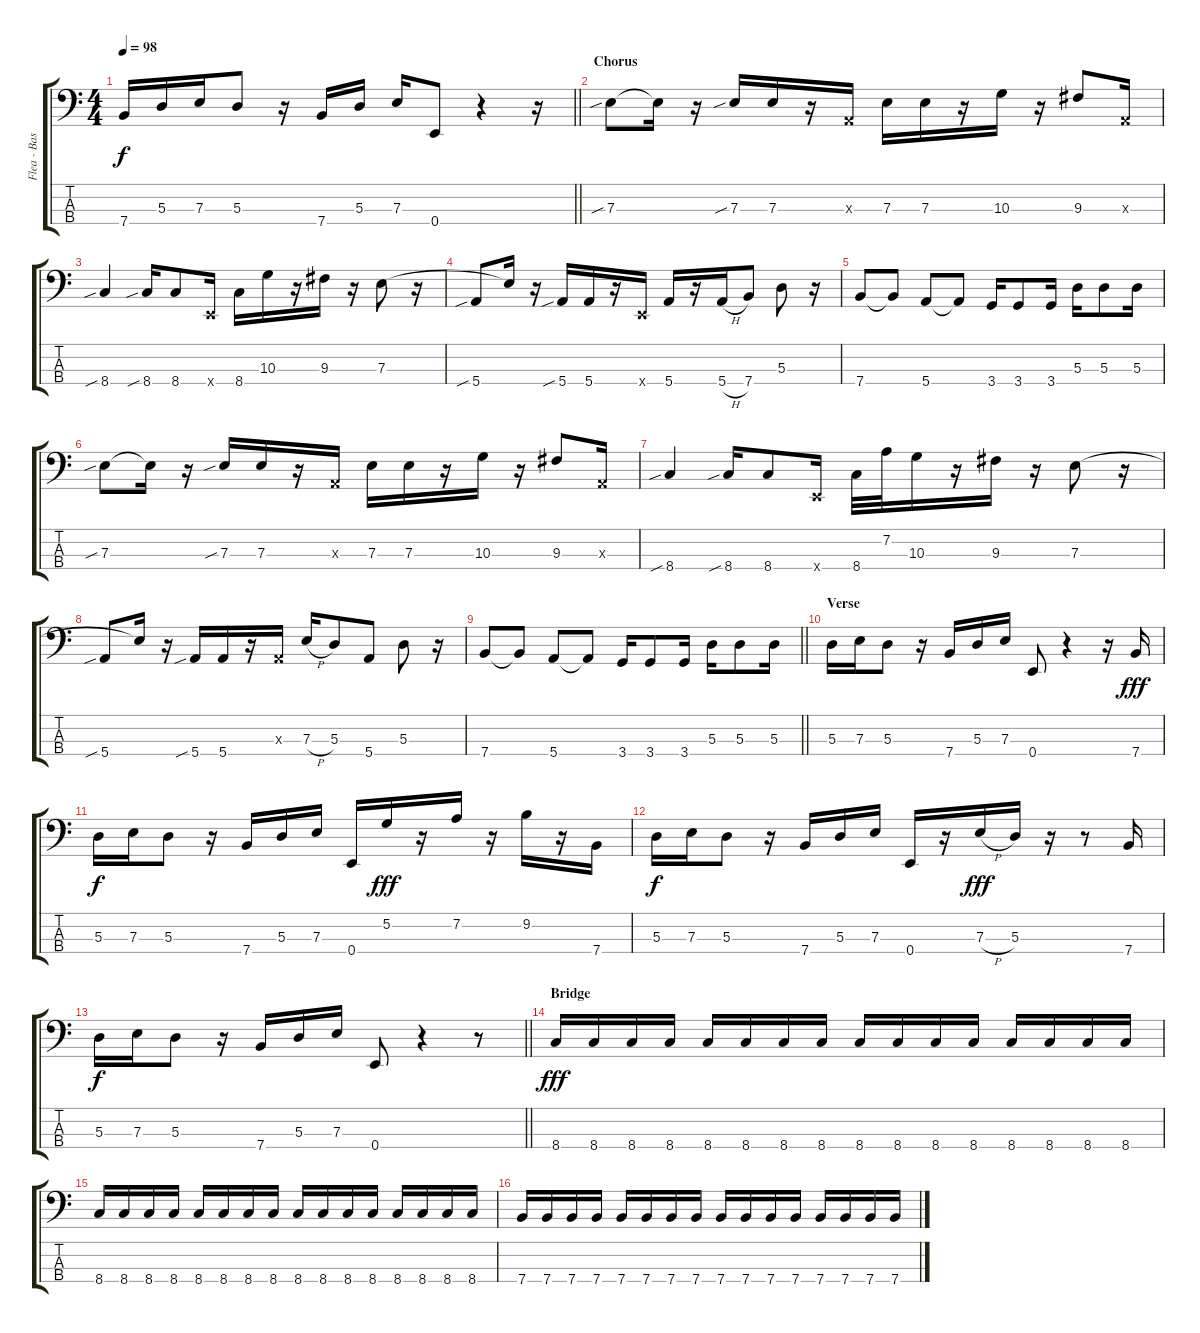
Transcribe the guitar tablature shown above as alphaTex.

\track ("Flea - Bass" "Flea - Bas") {instrument electricbassfinger}
\staff {score tabs}
\tuning (G2 D2 A1 E1) {hide}
\ts (4 4)
\tempo 98
\clef f4
\barLineRight lightlight
\ks c
7.4.16{dy f} 5.3.16 7.3.16 5.3.8 r.16 7.4.16 5.3.16 7.3.16 0.4.8 r.4 r.16 |
\section ("" "Chorus")
7.3{sib}.8 7.3{t}.16 r.16 7.3{sib}.16 7.3.16 r.16 0.3{x}.16 7.3.16 7.3.16 r.16 10.3.16 r.16 9.3.8 0.3{x}.16 |
8.4{sib}.4 8.4{sib}.16 8.4.8 0.4{x}.16 8.4.16 10.3.16 r.16 9.3.16 r.16 7.3.8 r.16 |
5.4{sib}.8 7.3{t}.16 r.16 5.4{sib}.16 5.4.16 r.16 0.4{x}.16 5.4.16 r.16 5.4{h}.16 7.4.8 5.3.8 r.16 |
7.4.8 7.4{t}.8 5.4.8 5.4{t}.8 3.4.16 3.4.8 3.4.16 5.3.16 5.3.8 5.3.16 |
7.3{sib}.8 7.3{t}.16 r.16 7.3{sib}.16 7.3.16 r.16 0.3{x}.16 7.3.16 7.3.16 r.16 10.3.16 r.16 9.3.8 0.3{x}.16 |
8.4{sib}.4 8.4{sib}.16 8.4.8 0.4{x}.16 8.4.32 7.2.32 10.3.16 r.16 9.3.16 r.16 7.3.8 r.16 |
5.4{sib}.8 7.3{t}.16 r.16 5.4{sib}.16 5.4.16 r.16 0.3{x}.16 7.3{h}.16 5.3.8 5.4.8 5.3.8 r.16 |
\barLineRight lightlight
7.4.8 7.4{t}.8 5.4.8 5.4{t}.8 3.4.16 3.4.8 3.4.16 5.3.16 5.3.8 5.3.16 |
\section ("" "Verse")
5.3.16 7.3.16 5.3.8 r.16 7.4.16 5.3.16 7.3.16 0.4.8 r.4 r.16 7.4.16{dy fff} |
5.3.16{dy f} 7.3.16 5.3.8 r.16 7.4.16 5.3.16 7.3.16 0.4.16 5.2.16{dy fff} r.16 7.2.16 r.16 9.2.16 r.16 7.4.16 |
5.3.16{dy f} 7.3.16 5.3.8 r.16 7.4.16 5.3.16 7.3.16 0.4.16 r.16 7.3{h}.16{dy fff} 5.3.16 r.16 r.8 7.4.16 |
\barLineRight lightlight
5.3.16{dy f} 7.3.16 5.3.8 r.16 7.4.16 5.3.16 7.3.16 0.4.8 r.4 r.8 |
\section ("" "Bridge")
8.4.16{dy fff} 8.4.16 8.4.16 8.4.16 8.4.16 8.4.16 8.4.16 8.4.16 8.4.16 8.4.16 8.4.16 8.4.16 8.4.16 8.4.16 8.4.16 8.4.16 |
8.4.16 8.4.16 8.4.16 8.4.16 8.4.16 8.4.16 8.4.16 8.4.16 8.4.16 8.4.16 8.4.16 8.4.16 8.4.16 8.4.16 8.4.16 8.4.16 |
7.4.16 7.4.16 7.4.16 7.4.16 7.4.16 7.4.16 7.4.16 7.4.16 7.4.16 7.4.16 7.4.16 7.4.16 7.4.16 7.4.16 7.4.16 7.4.16
